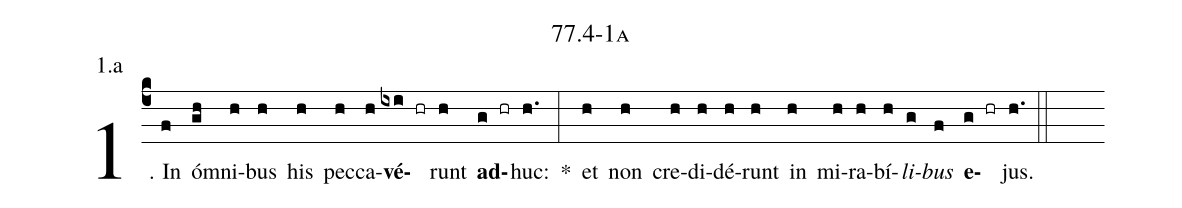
name: 77.4-1a;
annotation: 1.a;
%%
(c4)1. In(f) óm(gh)ni(h)bus(h) his(h) pec(h)ca(h)<b>vé</b>(ixi hr)runt(h) <b>ad</b>(g hr)huc:(h.) *(:) et(h) non(h) cre(h)di(h)dé(h)runt(h) in(h) mi(h)ra(h)bí(h)<i>li</i>(g)<i>bus</i>(f) <b>e</b>(g hr)jus.(h.) (::)


%E(h) u(h) o(g) u(f) a(g) e.(h.) (::)
